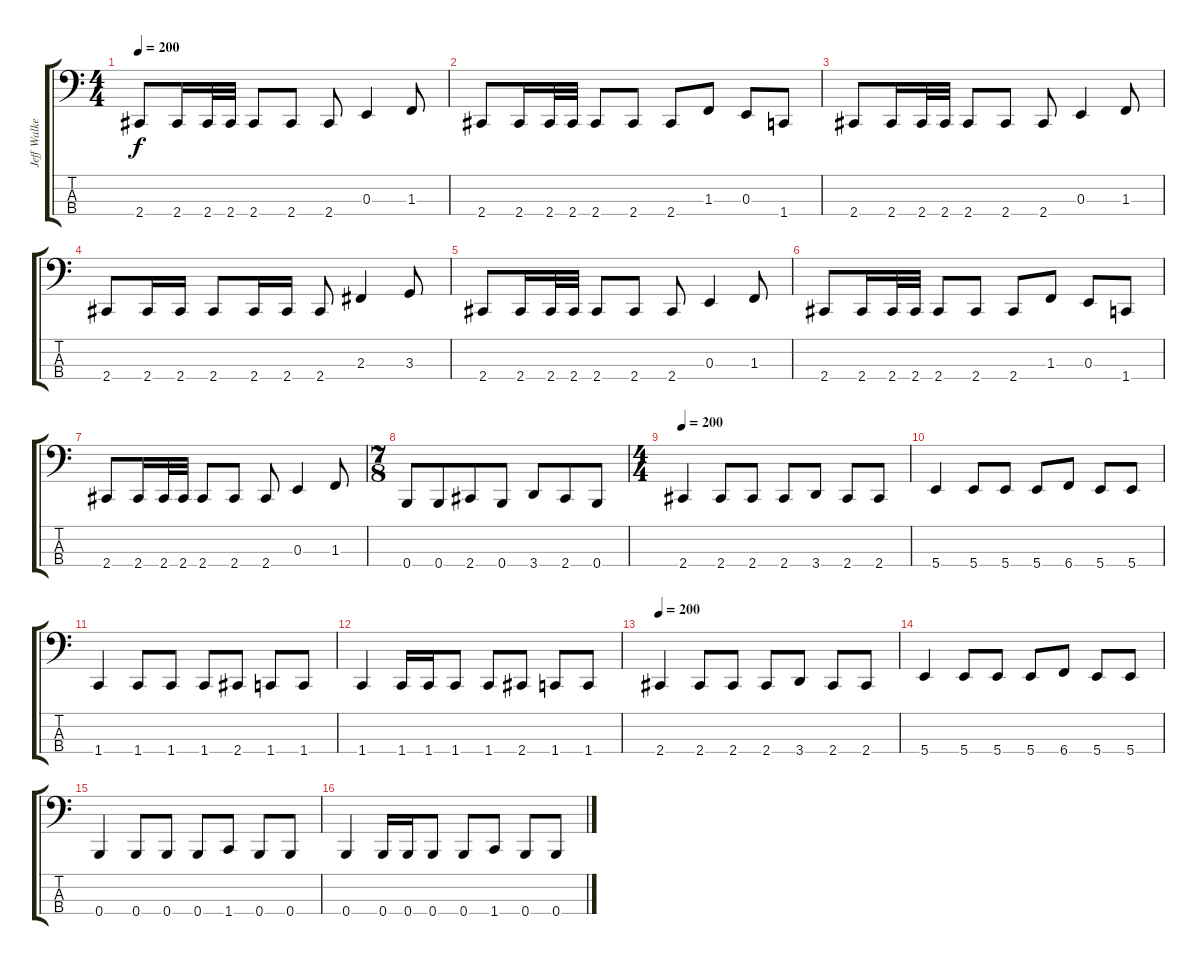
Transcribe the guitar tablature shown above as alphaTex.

\track ("Jeff Walker" "Jeff Walke") {instrument electricbasspick}
\staff {score tabs}
\tuning (D2 A1 E1 B0) {hide}
\ts (4 4)
\tempo 200
\clef f4
\ks c
2.4.8{dy f} 2.4.16 2.4.32 2.4.32 2.4.8 2.4.8 2.4.8 0.3.4 1.3.8 |
2.4.8 2.4.16 2.4.32 2.4.32 2.4.8 2.4.8 2.4.8 1.3.8 0.3.8 1.4.8 |
2.4.8 2.4.16 2.4.32 2.4.32 2.4.8 2.4.8 2.4.8 0.3.4 1.3.8 |
2.4.8 2.4.16 2.4.16 2.4.8 2.4.16 2.4.16 2.4.8 2.3.4 3.3.8 |
2.4.8 2.4.16 2.4.32 2.4.32 2.4.8 2.4.8 2.4.8 0.3.4 1.3.8 |
2.4.8 2.4.16 2.4.32 2.4.32 2.4.8 2.4.8 2.4.8 1.3.8 0.3.8 1.4.8 |
2.4.8 2.4.16 2.4.32 2.4.32 2.4.8 2.4.8 2.4.8 0.3.4 1.3.8 |
\ts (7 8)
0.4.8 0.4.8 2.4.8 0.4.8 3.4.8 2.4.8 0.4.8 |
\ts (4 4)
\tempo 200
2.4.4 2.4.8 2.4.8 2.4.8 3.4.8 2.4.8 2.4.8 |
5.4.4 5.4.8 5.4.8 5.4.8 6.4.8 5.4.8 5.4.8 |
1.4.4 1.4.8 1.4.8 1.4.8 2.4.8 1.4.8 1.4.8 |
1.4.4 1.4.16 1.4.16 1.4.8 1.4.8 2.4.8 1.4.8 1.4.8 |
\tempo 200
2.4.4 2.4.8 2.4.8 2.4.8 3.4.8 2.4.8 2.4.8 |
5.4.4 5.4.8 5.4.8 5.4.8 6.4.8 5.4.8 5.4.8 |
0.4.4 0.4.8 0.4.8 0.4.8 1.4.8 0.4.8 0.4.8 |
0.4.4 0.4.16 0.4.16 0.4.8 0.4.8 1.4.8 0.4.8 0.4.8
